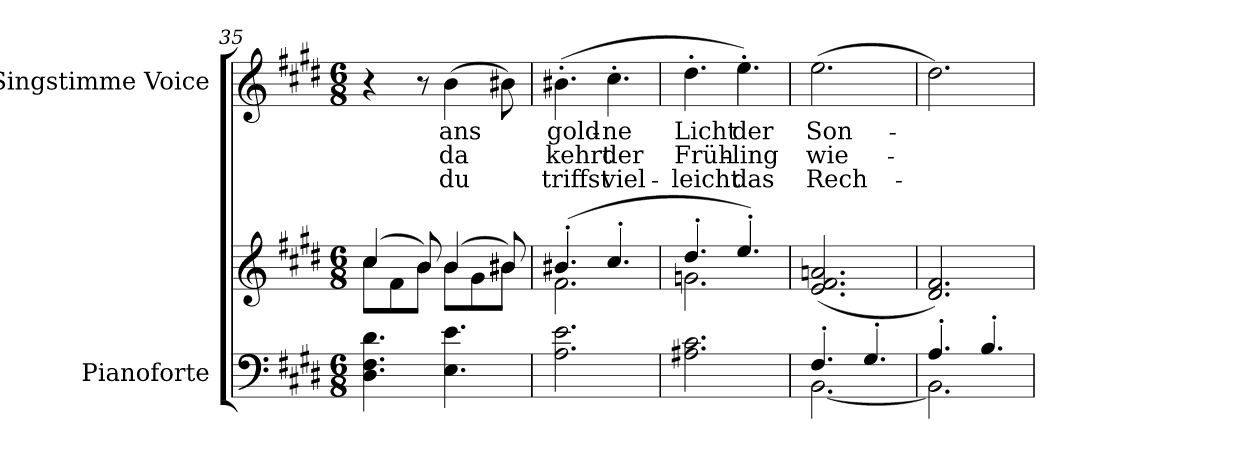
**kern	**kern	**kern	**text	**text	**text
*part2	*part2	*part1	*part1	*part1	*part1
*staff3	*staff2	*staff1	*staff1	*staff1	*staff1
*I"Pianoforte	*	*I"Singstimme Voice	*	*	*
*I'Pno	*	*	*	*	*
*clefF4	*clefG2	*clefG2	*	*	*
*k[f#c#g#d#]	*k[f#c#g#d#]	*k[f#c#g#d#]	*	*	*
*M6/8	*M6/8	*M6/8	*	*	*
=35	=35	=35	=35	=35	=35
*	*^	*	*	*	*
4.D#\ 4.F#\ 4.d#\	(>4cc#/	8cc#\L	4r	.	.	.
.	.	8f#\	.	.	.	.
.	8b/)	8b\J	8r	.	.	.
!	!	!	!	!LO:LY:b	!LO:LY:b	!LO:LY:b
4.E\ 4.e\	(>4b/	8b\L	(>4b\	ans	da	du
.	.	8g#\	.	.	.	.
.	8b#X/)	8b#\J	8b#X\)	.	.	.
=36	=36	=36	=36	=36	=36	=36
!	!	!	!	!LO:LY:b	!LO:LY:b	!LO:LY:b
2.A\ 2.e\	(>4.b#X'/	2.f#\	(>4.b#X'\	gold-	kehrt	triffst
!	!	!	!	!LO:LY:b	!LO:LY:b	!LO:LY:b
.	4.cc#'/	.	4.cc#'\	-ne	der	viel-
=37	=37	=37	=37	=37	=37	=37
!	!	!	!	!LO:LY:b	!LO:LY:b	!LO:LY:b
2.A#X\ 2.c#\	4.dd#'/	2.gn\	4.dd#'\	Licht	Früh-	-leicht
!	!	!	!	!LO:LY:b	!LO:LY:b	!LO:LY:b
.	4.ee'/)	.	4.ee'\)	der	-ling	das
*	*v	*v	*	*	*	*
!!LO:LB:g=z
=38	=38	=38	=38	=38	=38
*^	*	*	*	*	*
!	!	!	!	!LO:LY:b	!LO:LY:b	!LO:LY:b
4.F#'/	[2.BB\	(<2.e/ 2.f#/ 2.an/	(>2.ee\	Son-	wie-	Rech-
4.G#'/	.	.	.	.	.	.
=39	=39	=39	=39	=39	=39	=39
4.A'/	2.BB\]	2.d#/ 2.f#/)	2.dd#\)	.	.	.
4.B'/	.	.	.	.	.	.
*v	*v	*	*	*	*	*
=	=	=	=	=	=
*-	*-	*-	*-	*-	*-
